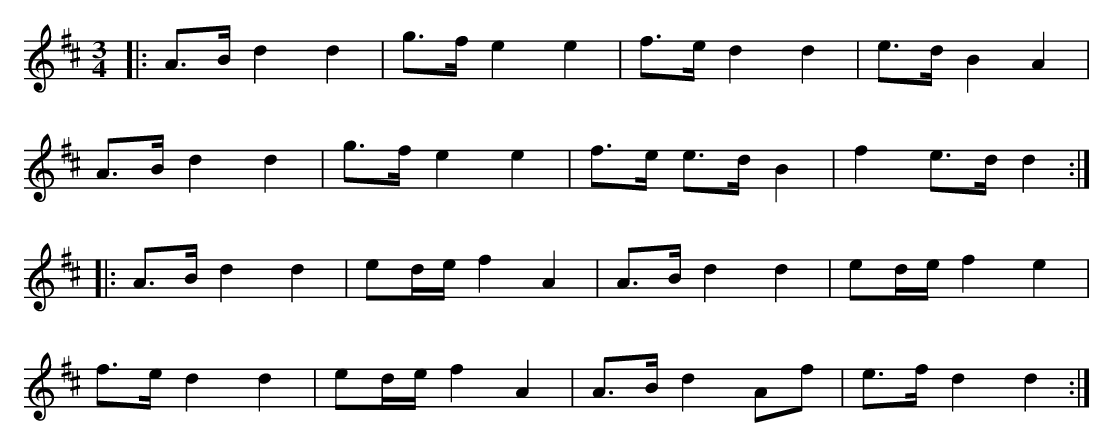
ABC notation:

X:1
M:3/4
K:D
|:A>B d2 d2|g>f e2 e2|f>e d2 d2|e>d B2 A2|
A>B d2 d2|g>f e2 e2|f>e e>d B2|f2 e>d d2:|
|:A>B d2 d2|ed/2e/ f2 A2|A>B d2 d2|ed/2e/ f2 e2|
f>e d2 d2|ed/2e/ f2 A2|A>B d2 Af|e>f d2 d2:|
